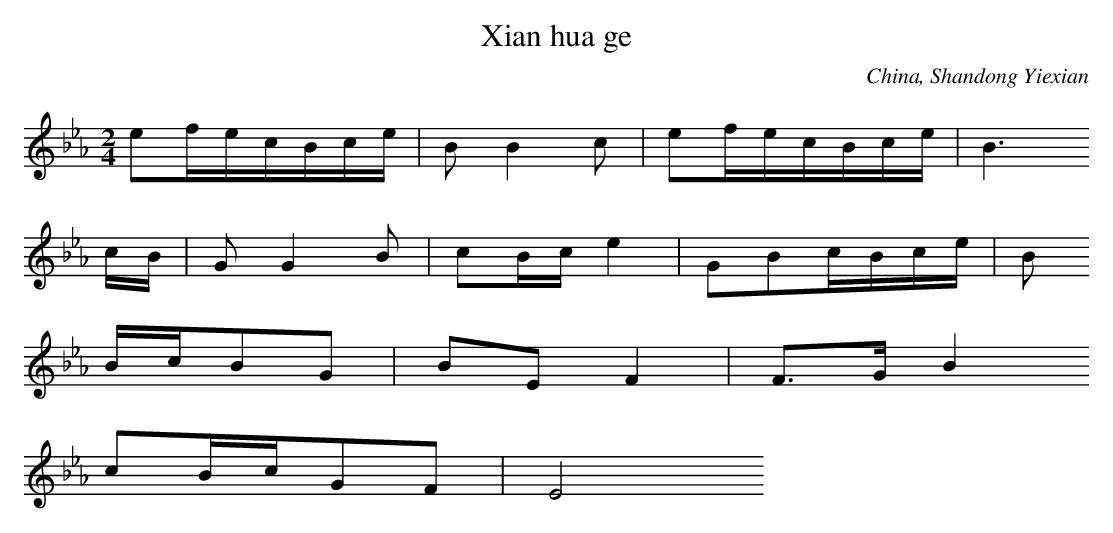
X:1
T: Xian hua ge
O: China, Shandong Yiexian
M: 2/4
L: 1/16
K: Eb
e2fecBce | B2B4c2 | e2fecBce | B6
cB | G2G4B2 | c2Bce4 | G2B2cBce | B2
BcB2G2 | B2E2F4 | F3GB4
c2BcG2F2 | E8
